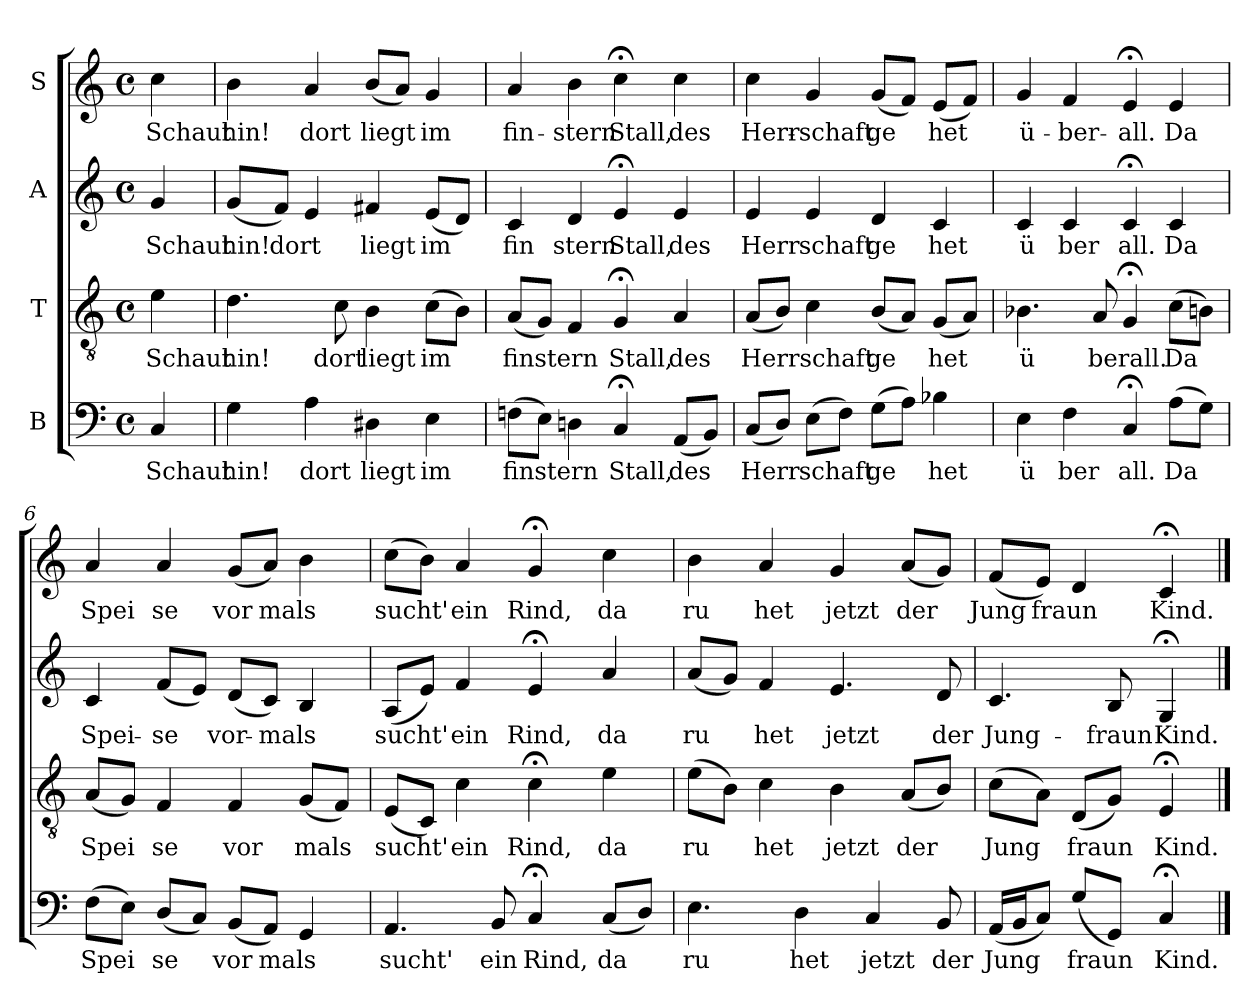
**kern	**text	**kern	**text	**kern	**text	**kern	**text
*part4	*part4	*part3	*part3	*part2	*part2	*part1	*part1
*staff4	*staff4	*staff3	*staff3	*staff2	*staff2	*staff1	*staff1
*I"B	*	*I"T	*	*I"A	*	*I"S	*
!!LO:PB:g=z
*stria5	*	*stria5	*	*stria5	*	*stria5	*
*clefF4	*	*clefGv2	*	*clefG2	*	*clefG2	*
*k[]	*	*k[]	*	*k[]	*	*k[]	*
*C:	*	*C:	*	*C:	*	*C:	*
*M4/4	*	*M4/4	*	*M4/4	*	*M4/4	*
*met(c)	*	*met(c)	*	*met(c)	*	*met(c)	*
=1	=1	=1	=1	=1	=1	=1	=1
!	!LO:LY:b:cj	!	!LO:LY:b:cj	!	!LO:LY:b:cj	!	!LO:LY:b:cj
4C/	Schaut	4e\	Schaut	4g/	Schaut	4cc\	Schaut
=2	=2	=2	=2	=2	=2	=2	=2
!	!LO:LY:b:cj	!	!LO:LY:b:cj	!	!LO:LY:b:cj	!	!LO:LY:b:cj
4G\	hin!	4.d\	hin!	(<8g/L	hin!	4b\	hin!
!	!	!	!	!	!LO:LY:b:cj	!	!
.	.	.	.	8f/J)	dort	.	.
!	!LO:LY:b:cj	!	!	!	!LO:LY:b:cj	!	!LO:LY:b:cj
4A\	dort	.	.	4e/	.	4a/	dort
!	!	!	!LO:LY:b:cj	!	!	!	!
.	.	8c\	dort	.	.	.	.
!	!LO:LY:b:cj	!	!LO:LY:b:cj	!	!LO:LY:b:cj	!	!LO:LY:b:cj
4D#X\	liegt	4B\	liegt	4f#X/	liegt	(<8b/L	liegt
!	!	!	!	!	!	!	!LO:LY:b:cj
.	.	.	.	.	.	8a/J)	.
!	!LO:LY:b:cj	!	!LO:LY:b:cj	!	!LO:LY:b:cj	!	!LO:LY:b:cj
4E\	im	(>8c\L	im	(<8e/L	im	4g/	im
!	!	!	!LO:LY:b:cj	!	!LO:LY:b:cj	!	!
.	.	8B\J)	.	8d/J)	.	.	.
=3	=3	=3	=3	=3	=3	=3	=3
!	!LO:LY:b:cj	!	!LO:LY:b:cj	!	!LO:LY:b:cj	!	!LO:LY:b:cj
(>8Fn\L	finstern	(<8A/L	finstern	4c/	fin	4a/	fin-
!	!LO:LY:b:cj	!	!LO:LY:b:cj	!	!	!	!
8E\J)	.	8G/J)	.	.	.	.	.
!	!LO:LY:b:cj	!	!LO:LY:b:cj	!	!LO:LY:b:cj	!	!LO:LY:b:cj
4Dn\	.	4F/	.	4d/	stern	4b\	-stern
!	!LO:LY:b:cj	!	!LO:LY:b:cj	!	!LO:LY:b:cj	!	!LO:LY:b:cj
4C;</	Stall,	4G;</	Stall,	4e;</	Stall,	4cc;<\	Stall,
!	!LO:LY:b:cj	!	!LO:LY:b:cj	!	!LO:LY:b:cj	!	!LO:LY:b:cj
(<8AA/L	des	4A/	des	4e/	des	4cc\	des
!	!LO:LY:b:cj	!	!	!	!	!	!
8BB/J)	.	.	.	.	.	.	.
=4	=4	=4	=4	=4	=4	=4	=4
!	!LO:LY:b:cj	!	!LO:LY:b:cj	!	!LO:LY:b:cj	!	!LO:LY:b:cj
(<8C/L	Herr	(<8A/L	Herrschaft	4e/	Herr	4cc\	Herr-
!	!LO:LY:b:cj	!	!LO:LY:b:cj	!	!	!	!
8D/J)	.	8B/J)	.	.	.	.	.
!	!LO:LY:b:cj	!	!LO:LY:b:cj	!	!LO:LY:b:cj	!	!LO:LY:b:cj
(>8E\L	schaft	4c\	.	4e/	schaft	4g/	-schaft
!	!LO:LY:b:cj	!	!	!	!	!	!
8F\J)	.	.	.	.	.	.	.
!	!LO:LY:b:cj	!	!LO:LY:b:cj	!	!LO:LY:b:cj	!	!LO:LY:b:cj
(>8G\L	ge	(<8B/L	ge	4d/	ge	(<8g/L	ge-
!	!LO:LY:b:cj	!	!LO:LY:b:cj	!	!	!	!LO:LY:b:cj
8A\J)	.	8A/J)	.	.	.	8f/J)	--
!	!LO:LY:b:cj	!	!LO:LY:b:cj	!	!LO:LY:b:cj	!	!LO:LY:b:cj
4B-X\	het	(<8G/L	het	4c/	het	(<8e/L	-het
!	!	!	!LO:LY:b:cj	!	!	!	!LO:LY:b:cj
.	.	8A/J)	.	.	.	8f/J)	.
=5	=5	=5	=5	=5	=5	=5	=5
!	!LO:LY:b:cj	!	!LO:LY:b:cj	!	!LO:LY:b:cj	!	!LO:LY:b:cj
4E\	ü	4.B-X\	ü	4c/	ü	4g/	ü-
!	!LO:LY:b:cj	!	!	!	!LO:LY:b:cj	!	!LO:LY:b:cj
4F\	ber	.	.	4c/	ber	4f/	-ber-
!	!	!	!LO:LY:b:cj	!	!	!	!
.	.	8A/	berall.	.	.	.	.
!	!LO:LY:b:cj	!	!LO:LY:b:cj	!	!LO:LY:b:cj	!	!LO:LY:b:cj
4C;</	all.	4G;</	.	4c;</	all.	4e;</	-all.
!	!LO:LY:b:cj	!	!LO:LY:b:cj	!	!LO:LY:b:cj	!	!LO:LY:b:cj
(>8A\L	Da	(>8c\L	Da	4c/	Da	4e/	Da
!	!LO:LY:b:cj	!	!LO:LY:b:cj	!	!	!	!
8G\J)	.	8Bn\J)	.	.	.	.	.
!!LO:PB:g=z
=6	=6	=6	=6	=6	=6	=6	=6
!	!LO:LY:b:cj	!	!LO:LY:b:cj	!	!LO:LY:b:cj	!	!LO:LY:b:cj
(>8F\L	Spei	(<8A/L	Spei	4c/	Spei-	4a/	Spei
!	!LO:LY:b:cj	!	!LO:LY:b:cj	!	!	!	!
8E\J)	.	8G/J)	.	.	.	.	.
!	!LO:LY:b:cj	!	!LO:LY:b:cj	!	!LO:LY:b:cj	!	!LO:LY:b:cj
(<8D/L	se	4F/	se	(<8f/L	-se	4a/	se
!	!LO:LY:b:cj	!	!	!	!LO:LY:b:cj	!	!
8C/J)	.	.	.	8e/J)	.	.	.
!	!LO:LY:b:cj	!	!LO:LY:b:cj	!	!LO:LY:b:cj	!	!LO:LY:b:cj
(<8BB/L	vor	4F/	vor	(<8d/L	vor-	(<8g/L	vor
!	!LO:LY:b:cj	!	!	!	!LO:LY:b:cj	!	!LO:LY:b:cj
8AA/J)	mals	.	.	8c/J)	-mals	8a/J)	mals
!	!LO:LY:b:cj	!	!LO:LY:b:cj	!	!LO:LY:b:cj	!	!LO:LY:b:cj
4GG/	.	(<8G/L	mals	4B/	.	4b\	.
!	!	!	!LO:LY:b:cj	!	!	!	!
.	.	8F/J)	.	.	.	.	.
=7	=7	=7	=7	=7	=7	=7	=7
!	!LO:LY:b:cj	!	!LO:LY:b:cj	!	!LO:LY:b:cj	!	!LO:LY:b:cj
4.AA/	sucht'	(<8E/L	sucht'	(<8A/L	sucht'	(>8cc\L	sucht'
!	!	!	!LO:LY:b:cj	!	!LO:LY:b:cj	!	!LO:LY:b:cj
.	.	8C/J)	.	8e/J)	.	8b\J)	.
!	!	!	!LO:LY:b:cj	!	!LO:LY:b:cj	!	!LO:LY:b:cj
.	.	4c\	ein	4f/	ein	4a/	ein
!	!LO:LY:b:cj	!	!	!	!	!	!
8BB/	ein	.	.	.	.	.	.
!	!LO:LY:b:cj	!	!LO:LY:b:cj	!	!LO:LY:b:cj	!	!LO:LY:b:cj
4C;</	Rind,	4c;<\	Rind,	4e;</	Rind,	4g;</	Rind,
!	!LO:LY:b:cj	!	!LO:LY:b:cj	!	!LO:LY:b:cj	!	!LO:LY:b:cj
(<8C/L	da	4e\	da	4a/	da	4cc\	da
!	!LO:LY:b:cj	!	!	!	!	!	!
8D/J)	.	.	.	.	.	.	.
=8	=8	=8	=8	=8	=8	=8	=8
!	!LO:LY:b:cj	!	!LO:LY:b:cj	!	!LO:LY:b:cj	!	!LO:LY:b:cj
4.E\	ru	(>8e\L	ru	(<8a/L	ru-	4b\	ru
!	!	!	!LO:LY:b:cj	!	!LO:LY:b:cj	!	!
.	.	8B\J)	.	8g/J)	--	.	.
!	!	!	!LO:LY:b:cj	!	!LO:LY:b:cj	!	!LO:LY:b:cj
.	.	4c\	het	4f/	-het	4a/	het
!	!LO:LY:b:cj	!	!	!	!	!	!
4D\	het	.	.	.	.	.	.
!	!	!	!LO:LY:b:cj	!	!LO:LY:b:cj	!	!LO:LY:b:cj
.	.	4B\	jetzt	4.e/	jetzt	4g/	jetzt
!	!LO:LY:b:cj	!	!	!	!	!	!
4C/	jetzt	.	.	.	.	.	.
!	!	!	!LO:LY:b:cj	!	!	!	!LO:LY:b:cj
.	.	(<8A/L	der	.	.	(<8a/L	der
!	!LO:LY:b:cj	!	!LO:LY:b:cj	!	!LO:LY:b:cj	!	!LO:LY:b:cj
8BB/	der	8B/J)	.	8d/	der	8g/J)	.
=9	=9	=9	=9	=9	=9	=9	=9
!	!LO:LY:b:cj	!	!LO:LY:b:cj	!	!LO:LY:b:cj	!	!LO:LY:b:cj
(<16AA/L	Jung	(>8c\L	Jung	4.c/	Jung-	(<8f/L	Jung
!	!LO:LY:b:cj	!	!	!	!	!	!
16BB/	.	.	.	.	.	.	.
!	!LO:LY:b:cj	!	!LO:LY:b:cj	!	!	!	!LO:LY:b:cj
8C/J)	.	8A\J)	.	.	.	8e/J)	fraun
!	!LO:LY:b:cj	!	!LO:LY:b:cj	!	!	!	!LO:LY:b:cj
(<8G/L	fraun	(<8D/L	fraun	.	.	4d/	.
!	!LO:LY:b:cj	!	!LO:LY:b:cj	!	!LO:LY:b:cj	!	!
8GG/J)	.	8G/J)	.	8B/	-fraun	.	.
!	!LO:LY:b:cj	!	!LO:LY:b:cj	!	!LO:LY:b:cj	!	!LO:LY:b:cj
4C;</	Kind.	4E;</	Kind.	4G;</	Kind.	4c;</	Kind.
==	==	==	==	==	==	==	==
*-	*-	*-	*-	*-	*-	*-	*-
